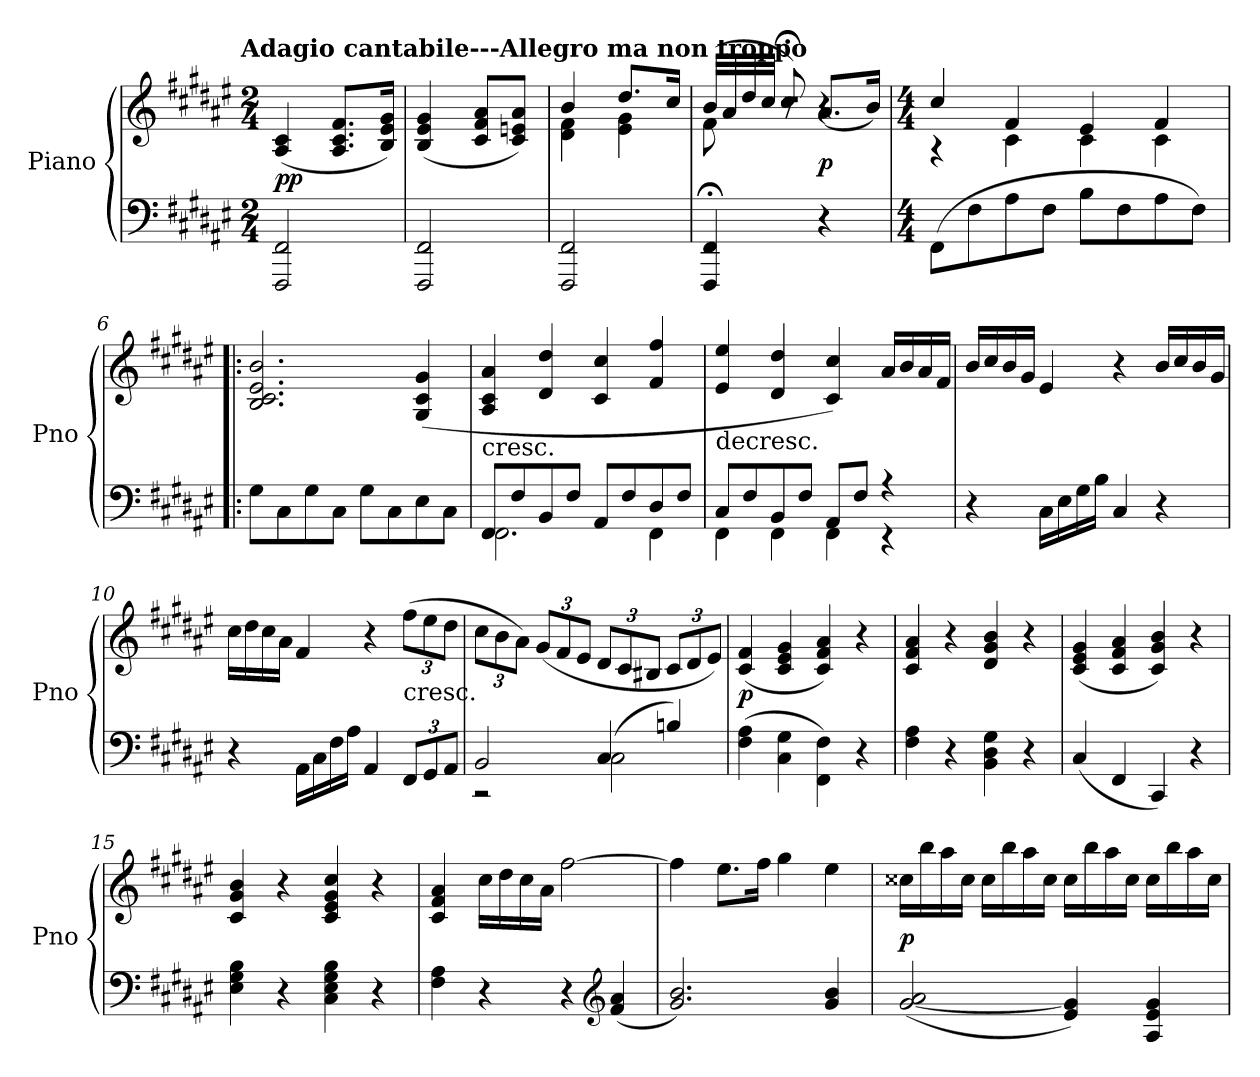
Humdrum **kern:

**kern	**kern	**dynam
*part1	*part1	*part1
*staff2	*staff1	*staff1/2
*I"Piano	*	*
*I'Pno	*	*
*clefF4	*clefG2	*
*k[f#c#g#d#a#e#]	*k[f#c#g#d#a#e#]	*
*F#:	*F#:	*
!!LO:TX:omd:t=Adagio cantabile---Allegro ma non troppo
*M2/4	*M2/4	*
*MM60	*MM60	*
=1	=1	=1
2FFF#/ 2FF#/	(4A#/ 4c#/	pp
.	8.A#/ 8.c#/ 8.f#/L	.
.	16B/ 16e#/ 16g#/Jk)	.
=2	=2	=2
2FFF#/ 2FF#/	(4B/ 4e#/ 4g#/	.
.	8c#/ 8f#/ 8a#/L	.
.	8c#/ 8en/ 8a#/J)	.
=3	=3	=3
*	*^	*
2FFF#/ 2FF#/	4b/	4d#\ 4f#\	.
.	8.dd#/L	4e#\ 4g#\	.
.	16cc#/Jk	.	.
=4	=4	=4	=4
*	*	*^	*
4FFF#;</ 4FF#;</	(32b/LLL	8f#\	2r	.
.	32a#/	.	.	.
.	32dd#/	.	.	.
.	32cc#/JJJ	.	.	.
.	8cc#;</)	8r	.	.
*	*MM120	*	*	*
4r	4r	(8.a#/L	.	p
.	.	16b/Jk)	.	.
*	*v	*v	*v	*
=5	=5	=5
*M4/4	*M4/4	*
*	*^	*
(8FF#\L	4cc#/	4r	.
8F#\	.	.	.
8A#\	4f#/	4c#\	.
8F#\J	.	.	.
8B\L	4e#/	4c#\	.
8F#\	.	.	.
8A#\	4f#/	4c#\	.
8F#\J)	.	.	.
*	*v	*v	*
=6!|:	=6!|:	=6!|:
8G#\L	2.B/ 2.c#/ 2.e#/ 2.b/	.
8C#\	.	.
8G#\	.	.
8C#\J	.	.
8G#\L	.	.
8C#\	.	.
8E#\	(4G#/ 4c#/ 4g#/	.
8C#\J	.	.
=7	=7	=7
*^	*	*
!	!	!LO:TX:c:t=cresc.	!
8FF#/L	2.FF#\	4A#/ 4c#/ 4a#/	.
8F#/	.	.	.
8BB/	.	4d#/ 4dd#/	.
8F#/J	.	.	.
8AA#/L	.	4c#/ 4cc#/	.
8F#/	.	.	.
8D#/	4FF#\	4f#/ 4ff#/	.
8F#/J	.	.	.
=8	=8	=8	=8
!	!	!LO:TX:c:t=decresc.	!
8C#/L	4FF#\	4e#/ 4ee#/	.
8F#/	.	.	.
8BB/	4FF#\	4d#/ 4dd#/	.
8F#/J	.	.	.
8AA#/L	4FF#\	4c#/ 4cc#/)	.
8F#/J	.	.	.
4r	4r	16a#/LL	.
.	.	16b/	.
.	.	16a#/	.
.	.	16f#/JJ	.
*v	*v	*	*
=9	=9	=9
4r	16b/LL	.
.	16cc#/	.
.	16b/	.
.	16g#/JJ	.
16C#\LL	4e#/	.
16E#\	.	.
16G#\	.	.
16B\JJ	.	.
4C#/	4r	.
4r	16b/LL	.
.	16cc#/	.
.	16b/	.
.	16g#/JJ	.
=10	=10	=10
4r	16cc#\LL	.
.	16dd#\	.
.	16cc#\	.
.	16a#\JJ	.
16AA#\LL	4f#/	.
16C#\	.	.
16F#\	.	.
16A#\JJ	.	.
4AA#/	4r	.
!	!LO:TX:c:t=cresc.	!
12FF#/L	(12ff#\L	.
12GG#/	12ee#\	.
12AA#/J	12dd#\J	.
=11	=11	=11
*^	*	*
2BB/	2r	12cc#\L	.
.	.	12b\	.
.	.	12a#\J)	.
.	.	(12g#/L	.
.	.	12f#/	.
.	.	12e#/J	.
(4C#/	2C#\	12d#/L	.
.	.	12c#/	.
.	.	12B#X/J	.
4Bn/)	.	12c#/L	.
.	.	12d#/	.
.	.	12e#/J)	.
*v	*v	*	*
=12	=12	=12
(4F#\ 4A#\	(4c#/ 4f#/	p
4C#\ 4G#\	4c#/ 4e#/ 4g#/	.
4FF#\ 4F#\)	4c#/ 4f#/ 4a#/)	.
4r	4r	.
=13	=13	=13
4F#\ 4A#\	4c#/ 4f#/ 4a#/	.
4r	4r	.
4BB\ 4D#\ 4G#\	4d#/ 4g#/ 4b/	.
4r	4r	.
=14	=14	=14
(4C#/	(4c#/ 4e#/ 4g#/	.
4FF#/	4c#/ 4f#/ 4a#/	.
4CC#/)	4c#/ 4g#/ 4b/)	.
4r	4r	.
=15	=15	=15
4E#\ 4G#\ 4B\	4c#/ 4g#/ 4b/	.
4r	4r	.
4C#\ 4E#\ 4G#\ 4B\	4c#/ 4e#/ 4g#/ 4cc#/	.
4r	4r	.
=16	=16	=16
4F#\ 4A#\	4c#/ 4f#/ 4a#/	.
4r	16cc#\LL	.
.	16dd#\	.
.	16cc#\	.
.	16a#\JJ	.
4r	[2ff#\	.
*clefG2	*	*
(4f#/ 4a#/	.	.
=17	=17	=17
2.g#/ 2.b/)	4ff#\]	.
.	8.ee#\L	.
.	16ff#\Jk	.
.	4gg#\	.
4g#/ 4b/	4ee#\	.
=18	=18	=18
([2g#/ 2a#/	16cc##X\LL	p
.	16bb\	.
.	16aa#\	.
.	16cc##\JJ	.
.	16cc##\LL	.
.	16bb\	.
.	16aa#\	.
.	16cc##\JJ	.
4e#/ 4g#]/)	16cc##\LL	.
.	16bb\	.
.	16aa#\	.
.	16cc##\JJ	.
4A#/ 4e#/ 4g#/	16cc##\LL	.
.	16bb\	.
.	16aa#\	.
.	16cc##\JJ	.
=	=	=
*-	*-	*-
